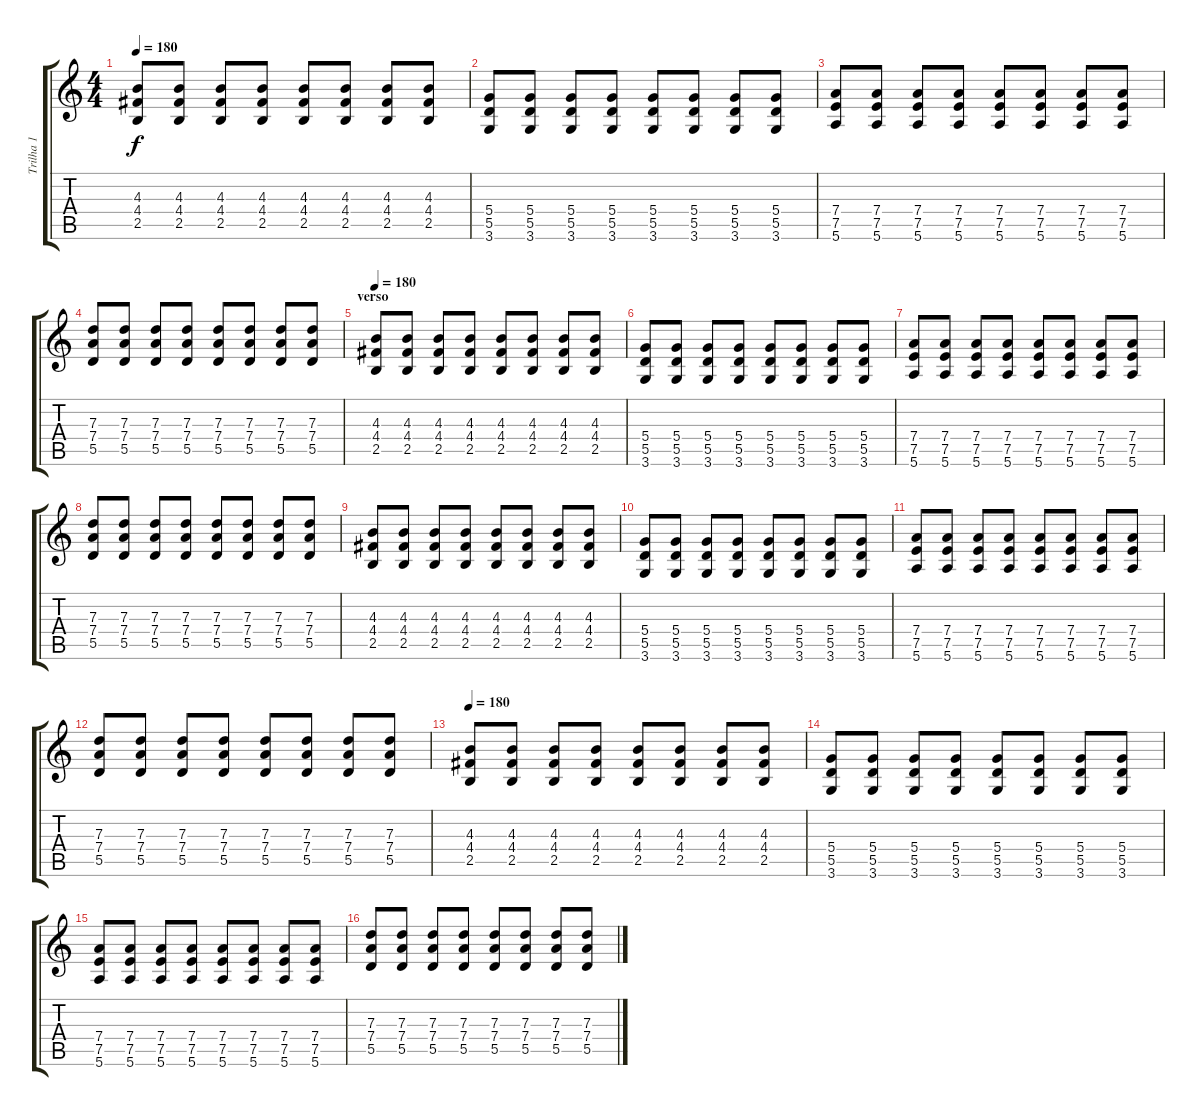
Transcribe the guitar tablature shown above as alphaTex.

\track ("Trilha 1" "Trilha 1") {instrument distortionguitar}
\staff {score tabs}
\tuning (E4 B3 G3 D3 A2 E2) {hide}
\ts (4 4)
\tempo 180
\clef g2
\ks c
(4.3 4.4 2.5).8{dy f} (4.3 4.4 2.5).8 (4.3 4.4 2.5).8 (4.3 4.4 2.5).8 (4.3 4.4 2.5).8 (4.3 4.4 2.5).8 (4.3 4.4 2.5).8 (4.3 4.4 2.5).8 |
(5.4 5.5 3.6).8 (5.4 5.5 3.6).8 (5.4 5.5 3.6).8 (5.4 5.5 3.6).8 (5.4 5.5 3.6).8 (5.4 5.5 3.6).8 (5.4 5.5 3.6).8 (5.4 5.5 3.6).8 |
(7.4 7.5 5.6).8 (7.4 7.5 5.6).8 (7.4 7.5 5.6).8 (7.4 7.5 5.6).8 (7.4 7.5 5.6).8 (7.4 7.5 5.6).8 (7.4 7.5 5.6).8 (7.4 7.5 5.6).8 |
(7.3 7.4 5.5).8 (7.3 7.4 5.5).8 (7.3 7.4 5.5).8 (7.3 7.4 5.5).8 (7.3 7.4 5.5).8 (7.3 7.4 5.5).8 (7.3 7.4 5.5).8 (7.3 7.4 5.5).8 |
\section ("" "verso")
\tempo 180
(4.3 4.4 2.5).8 (4.3 4.4 2.5).8 (4.3 4.4 2.5).8 (4.3 4.4 2.5).8 (4.3 4.4 2.5).8 (4.3 4.4 2.5).8 (4.3 4.4 2.5).8 (4.3 4.4 2.5).8 |
(5.4 5.5 3.6).8 (5.4 5.5 3.6).8 (5.4 5.5 3.6).8 (5.4 5.5 3.6).8 (5.4 5.5 3.6).8 (5.4 5.5 3.6).8 (5.4 5.5 3.6).8 (5.4 5.5 3.6).8 |
(7.4 7.5 5.6).8 (7.4 7.5 5.6).8 (7.4 7.5 5.6).8 (7.4 7.5 5.6).8 (7.4 7.5 5.6).8 (7.4 7.5 5.6).8 (7.4 7.5 5.6).8 (7.4 7.5 5.6).8 |
(7.3 7.4 5.5).8 (7.3 7.4 5.5).8 (7.3 7.4 5.5).8 (7.3 7.4 5.5).8 (7.3 7.4 5.5).8 (7.3 7.4 5.5).8 (7.3 7.4 5.5).8 (7.3 7.4 5.5).8 |
(4.3 4.4 2.5).8 (4.3 4.4 2.5).8 (4.3 4.4 2.5).8 (4.3 4.4 2.5).8 (4.3 4.4 2.5).8 (4.3 4.4 2.5).8 (4.3 4.4 2.5).8 (4.3 4.4 2.5).8 |
(5.4 5.5 3.6).8 (5.4 5.5 3.6).8 (5.4 5.5 3.6).8 (5.4 5.5 3.6).8 (5.4 5.5 3.6).8 (5.4 5.5 3.6).8 (5.4 5.5 3.6).8 (5.4 5.5 3.6).8 |
(7.4 7.5 5.6).8 (7.4 7.5 5.6).8 (7.4 7.5 5.6).8 (7.4 7.5 5.6).8 (7.4 7.5 5.6).8 (7.4 7.5 5.6).8 (7.4 7.5 5.6).8 (7.4 7.5 5.6).8 |
(7.3 7.4 5.5).8 (7.3 7.4 5.5).8 (7.3 7.4 5.5).8 (7.3 7.4 5.5).8 (7.3 7.4 5.5).8 (7.3 7.4 5.5).8 (7.3 7.4 5.5).8 (7.3 7.4 5.5).8 |
\tempo 180
(4.3 4.4 2.5).8 (4.3 4.4 2.5).8 (4.3 4.4 2.5).8 (4.3 4.4 2.5).8 (4.3 4.4 2.5).8 (4.3 4.4 2.5).8 (4.3 4.4 2.5).8 (4.3 4.4 2.5).8 |
(5.4 5.5 3.6).8 (5.4 5.5 3.6).8 (5.4 5.5 3.6).8 (5.4 5.5 3.6).8 (5.4 5.5 3.6).8 (5.4 5.5 3.6).8 (5.4 5.5 3.6).8 (5.4 5.5 3.6).8 |
(7.4 7.5 5.6).8 (7.4 7.5 5.6).8 (7.4 7.5 5.6).8 (7.4 7.5 5.6).8 (7.4 7.5 5.6).8 (7.4 7.5 5.6).8 (7.4 7.5 5.6).8 (7.4 7.5 5.6).8 |
(7.3 7.4 5.5).8 (7.3 7.4 5.5).8 (7.3 7.4 5.5).8 (7.3 7.4 5.5).8 (7.3 7.4 5.5).8 (7.3 7.4 5.5).8 (7.3 7.4 5.5).8 (7.3 7.4 5.5).8
